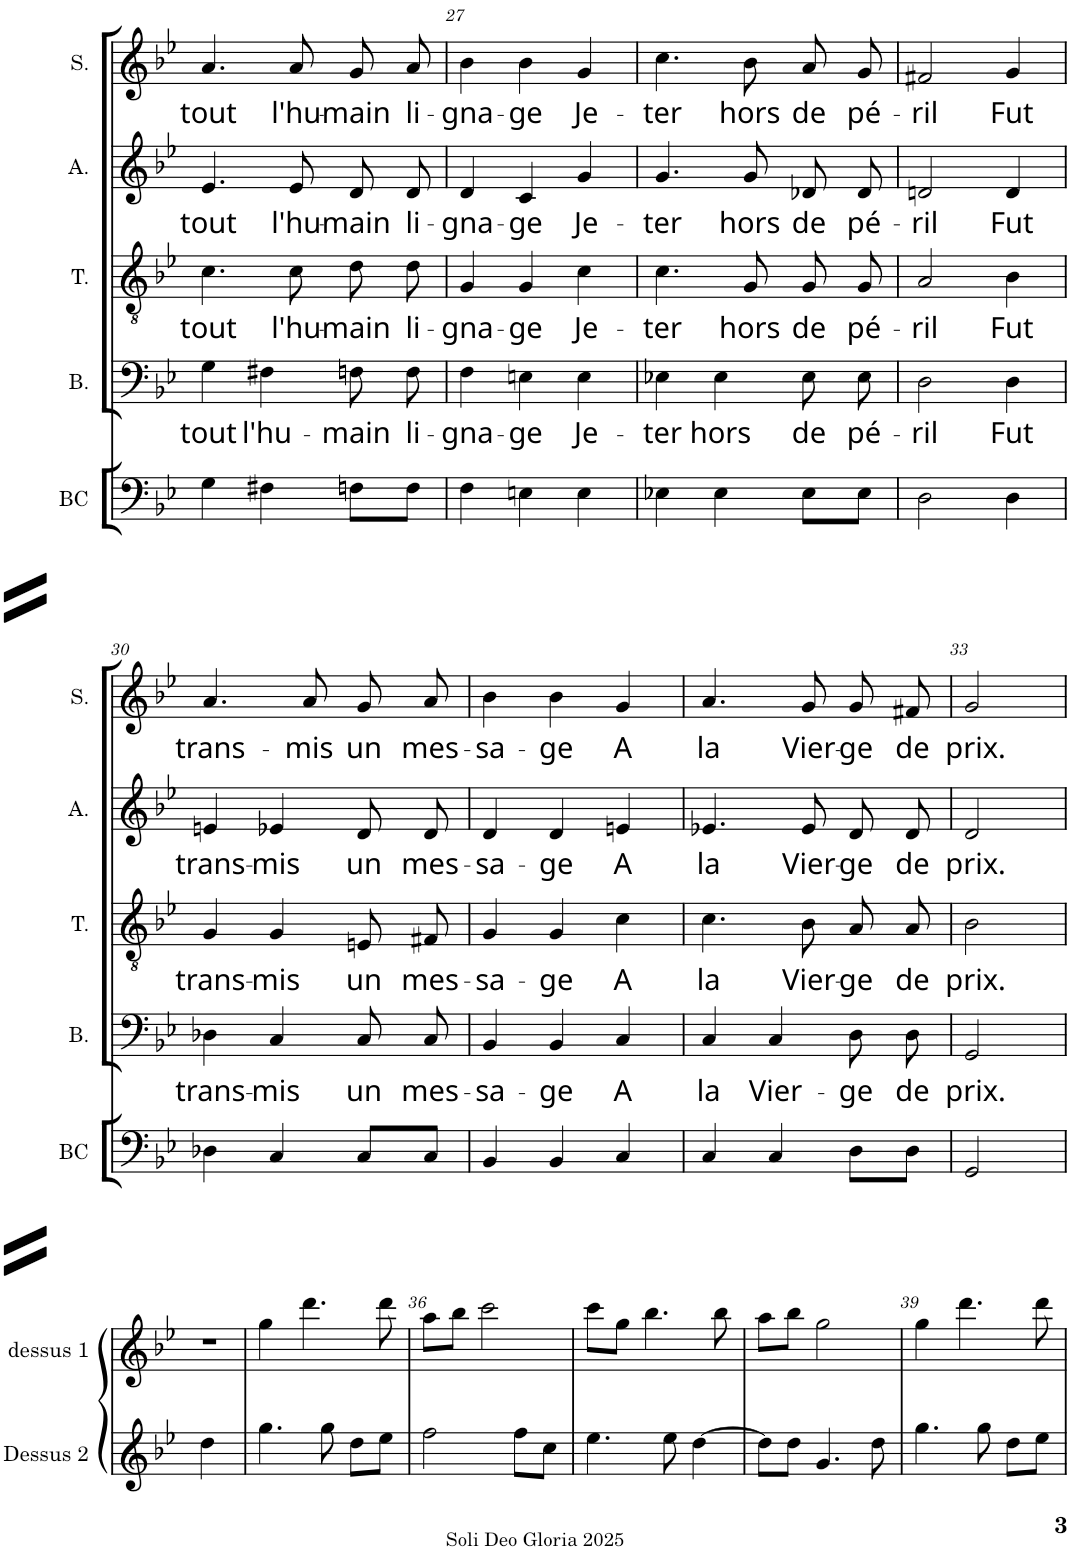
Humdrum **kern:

**kern	**kern	**kern	**kern	**text	**kern	**text	**kern	**text	**kern	**text
*part7	*part6	*part5	*part4	*part4	*part3	*part3	*part2	*part2	*part1	*part1
*staff7	*staff6	*staff5	*staff4	*staff4	*staff3	*staff3	*staff2	*staff2	*staff1	*staff1
*I"Basse Continue	*I"Deuxieme dessus	*I"Premier dessus	*I"Basse	*	*I"Ténor	*	*I"Alto	*	*I"Soprano	*
*I'BC	*I'Dessus 2	*I'dessus 1	*I'B.	*	*I'T.	*	*I'A.	*	*I'S.	*
!!LO:PB:g=z
*clefF4	*clefG2	*clefG2	*clefF4	*	*clefGv2	*	*clefG2	*	*clefG2	*
*k[b-e-]	*k[b-e-]	*k[b-e-]	*k[b-e-]	*	*k[b-e-]	*	*k[b-e-]	*	*k[b-e-]	*
*M3/4	*M3/4	*M3/4	*M3/4	*	*M3/4	*	*M3/4	*	*M3/4	*
=26	=26	=26	=26	=26	=26	=26	=26	=26	=26	=26
!	!	!	!	!LO:LY:b	!	!LO:LY:b	!	!LO:LY:b	!	!LO:LY:b
4G\	2.r	2.r	4G\	tout	4.c\	tout	4.e-/	tout	4.a/	tout
!	!	!	!	!LO:LY:b	!	!	!	!	!	!
4F#X\	.	.	4F#X\	l'hu-	.	.	.	.	.	.
!	!	!	!	!	!	!LO:LY:b	!	!LO:LY:b	!	!LO:LY:b
.	.	.	.	.	8c\	l'hu-	8e-/	l'hu-	8a/	l'hu-
!	!	!	!	!LO:LY:b	!	!LO:LY:b	!	!LO:LY:b	!	!LO:LY:b
8Fn\L	.	.	8Fn\L	-main	8d\L	-main	8d/L	-main	8g/L	-main
!	!	!	!	!LO:LY:b	!	!LO:LY:b	!	!LO:LY:b	!	!LO:LY:b
8F\J	.	.	8F\J	li-	8d\J	li-	8d/J	li-	8a/J	li-
=27	=27	=27	=27	=27	=27	=27	=27	=27	=27	=27
!	!	!	!	!LO:LY:b	!	!LO:LY:b	!	!LO:LY:b	!	!LO:LY:b
4F\	2.r	2.r	4F\	-gna-	4G/	-gna-	4d/	-gna-	4b-\	-gna-
!	!	!	!	!LO:LY:b	!	!LO:LY:b	!	!LO:LY:b	!	!LO:LY:b
4En\	.	.	4En\	-ge	4G/	-ge	4c/	-ge	4b-\	-ge
!	!	!	!	!LO:LY:b	!	!LO:LY:b	!	!LO:LY:b	!	!LO:LY:b
4E\	.	.	4E\	Je-	4c\	Je-	4g/	Je-	4g/	Je-
=28	=28	=28	=28	=28	=28	=28	=28	=28	=28	=28
!	!	!	!	!LO:LY:b	!	!LO:LY:b	!	!LO:LY:b	!	!LO:LY:b
4E-X\	2.r	2.r	4E-X\	-ter	4.c\	-ter	4.g/	-ter	4.cc\	-ter
!	!	!	!	!LO:LY:b	!	!	!	!	!	!
4E-\	.	.	4E-\	hors	.	.	.	.	.	.
!	!	!	!	!	!	!LO:LY:b	!	!LO:LY:b	!	!LO:LY:b
.	.	.	.	.	8G/	hors	8g/	hors	8b-\	hors
!	!	!	!	!LO:LY:b	!	!LO:LY:b	!	!LO:LY:b	!	!LO:LY:b
8E-\L	.	.	8E-\L	de	8G/L	de	8d-X/L	de	8a/L	de
!	!	!	!	!LO:LY:b	!	!LO:LY:b	!	!LO:LY:b	!	!LO:LY:b
8E-\J	.	.	8E-\J	pé-	8G/J	pé-	8d-/J	pé-	8g/J	pé-
=29	=29	=29	=29	=29	=29	=29	=29	=29	=29	=29
!	!	!	!	!LO:LY:b	!	!LO:LY:b	!	!LO:LY:b	!	!LO:LY:b
2D\	2.r	2.r	2D\	-ril	2A/	-ril	2dn/	-ril	2f#X/	-ril
!	!	!	!	!LO:LY:b	!	!LO:LY:b	!	!LO:LY:b	!	!LO:LY:b
4D\	.	.	4D\	Fut	4B-\	Fut	4d/	Fut	4g/	Fut
!!LO:LB:g=z
=30	=30	=30	=30	=30	=30	=30	=30	=30	=30	=30
!	!	!	!	!LO:LY:b	!	!LO:LY:b	!	!LO:LY:b	!	!LO:LY:b
4D-X\	2.r	2.r	4D-X\	trans-	4G/	trans-	4en/	trans-	4.a/	trans-
!	!	!	!	!LO:LY:b	!	!LO:LY:b	!	!LO:LY:b	!	!
4C/	.	.	4C/	-mis	4G/	-mis	4e-X/	-mis	.	.
!	!	!	!	!	!	!	!	!	!	!LO:LY:b
.	.	.	.	.	.	.	.	.	8a/	-mis
!	!	!	!	!LO:LY:b	!	!LO:LY:b	!	!LO:LY:b	!	!LO:LY:b
8C/L	.	.	8C/L	un	8En/L	un	8d/L	un	8g/L	un
!	!	!	!	!LO:LY:b	!	!LO:LY:b	!	!LO:LY:b	!	!LO:LY:b
8C/J	.	.	8C/J	mes-	8F#X/J	mes-	8d/J	mes-	8a/J	mes-
=31	=31	=31	=31	=31	=31	=31	=31	=31	=31	=31
!	!	!	!	!LO:LY:b	!	!LO:LY:b	!	!LO:LY:b	!	!LO:LY:b
4BB-/	2.r	2.r	4BB-/	-sa-	4G/	-sa-	4d/	-sa-	4b-\	-sa-
!	!	!	!	!LO:LY:b	!	!LO:LY:b	!	!LO:LY:b	!	!LO:LY:b
4BB-/	.	.	4BB-/	-ge	4G/	-ge	4d/	-ge	4b-\	-ge
!	!	!	!	!LO:LY:b	!	!LO:LY:b	!	!LO:LY:b	!	!LO:LY:b
4C/	.	.	4C/	A	4c\	A	4en/	A	4g/	A
=32	=32	=32	=32	=32	=32	=32	=32	=32	=32	=32
!	!	!	!	!LO:LY:b	!	!LO:LY:b	!	!LO:LY:b	!	!LO:LY:b
4C/	2.r	2.r	4C/	la	4.c\	la	4.e-X/	la	4.a/	la
!	!	!	!	!LO:LY:b	!	!	!	!	!	!
4C/	.	.	4C/	Vier-	.	.	.	.	.	.
!	!	!	!	!	!	!LO:LY:b	!	!LO:LY:b	!	!LO:LY:b
.	.	.	.	.	8B-\	Vier-	8e-/	Vier-	8g/	Vier-
!	!	!	!	!LO:LY:b	!	!LO:LY:b	!	!LO:LY:b	!	!LO:LY:b
8D\L	.	.	8D\L	-ge	8A/L	-ge	8d/L	-ge	8g/L	-ge
!	!	!	!	!LO:LY:b	!	!LO:LY:b	!	!LO:LY:b	!	!LO:LY:b
8D\J	.	.	8D\J	de	8A/J	de	8d/J	de	8f#X/J	de
=33	=33	=33	=33	=33	=33	=33	=33	=33	=33	=33
!	!	!	!	!LO:LY:b	!	!LO:LY:b	!	!LO:LY:b	!	!LO:LY:b
2GG/	2.r	2.r	2GG/	prix.	2B-\	prix.	2d/	prix.	2g/	prix.
4ryy	.	.	4ryy	.	4ryy	.	4ryy	.	4ryy	.
!!LO:LB:g=z
=34	=34	=34	=34	=34	=34	=34	=34	=34	=34	=34
2.r	4dd\	2.r	2.r	.	2.r	.	2.r	.	2.r	.
.	2ryy	.	.	.	.	.	.	.	.	.
=35	=35	=35	=35	=35	=35	=35	=35	=35	=35	=35
2.r	4.gg\	4gg\	2.r	.	2.r	.	2.r	.	2.r	.
.	.	4.ddd\	.	.	.	.	.	.	.	.
.	8gg\	.	.	.	.	.	.	.	.	.
.	8dd\L	.	.	.	.	.	.	.	.	.
.	8ee-\J	8ddd\	.	.	.	.	.	.	.	.
=36	=36	=36	=36	=36	=36	=36	=36	=36	=36	=36
2.r	2ff\	8aa\L	2.r	.	2.r	.	2.r	.	2.r	.
.	.	8bb-\J	.	.	.	.	.	.	.	.
.	.	2ccc\	.	.	.	.	.	.	.	.
.	8ff\L	.	.	.	.	.	.	.	.	.
.	8cc\J	.	.	.	.	.	.	.	.	.
=37	=37	=37	=37	=37	=37	=37	=37	=37	=37	=37
2.r	4.ee-\	8ccc\L	2.r	.	2.r	.	2.r	.	2.r	.
.	.	8gg\J	.	.	.	.	.	.	.	.
.	.	4.bb-\	.	.	.	.	.	.	.	.
.	8ee-\	.	.	.	.	.	.	.	.	.
.	[4dd\	.	.	.	.	.	.	.	.	.
.	.	8bb-\	.	.	.	.	.	.	.	.
=38	=38	=38	=38	=38	=38	=38	=38	=38	=38	=38
2.r	8dd\L]	8aa\L	2.r	.	2.r	.	2.r	.	2.r	.
.	8dd\J	8bb-\J	.	.	.	.	.	.	.	.
.	4.g/	2gg\	.	.	.	.	.	.	.	.
.	8dd\	.	.	.	.	.	.	.	.	.
=39	=39	=39	=39	=39	=39	=39	=39	=39	=39	=39
2.r	4.gg\	4gg\	2.r	.	2.r	.	2.r	.	2.r	.
.	.	4.ddd\	.	.	.	.	.	.	.	.
.	8gg\	.	.	.	.	.	.	.	.	.
.	8dd\L	.	.	.	.	.	.	.	.	.
.	8ee-\J	8ddd\	.	.	.	.	.	.	.	.
=	=	=	=	=	=	=	=	=	=	=
*-	*-	*-	*-	*-	*-	*-	*-	*-	*-	*-
